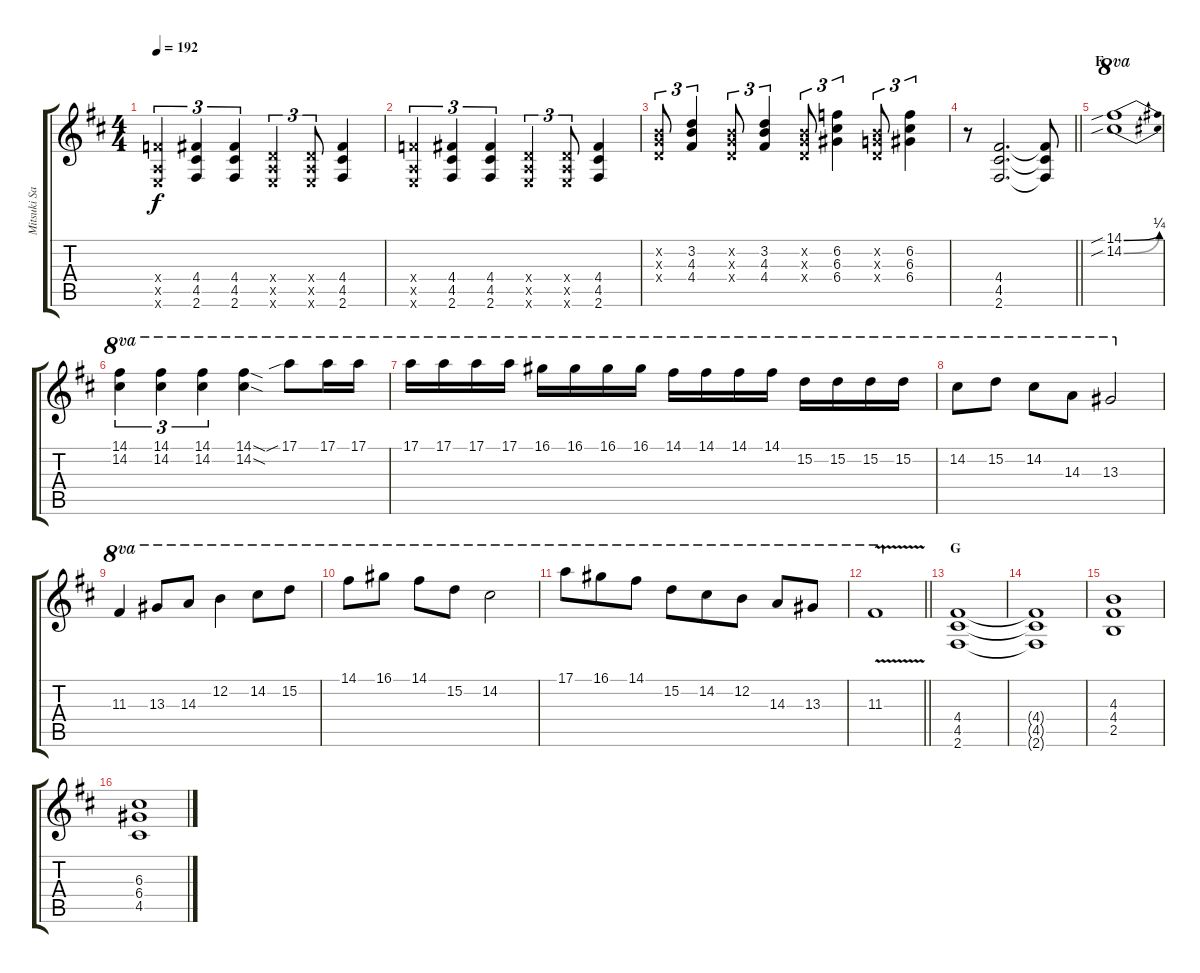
\track ("Mitsuki Sakai" "Mitsuki Sa") {instrument distortionguitar}
\staff {score tabs}
\tuning (E4 B3 G3 D3 A2 E2) {hide}
\ts (4 4)
\tempo 192
\clef g2
\ks bminor
(3.4{x} 0.5{x} 0.6{x}).4{tu (3 2) dy f} (4.4 4.5 2.6).4{tu (3 2)} (4.4 4.5 2.6).4{tu (3 2)} (0.4{x} 0.5{x} 0.6{x}).4{tu (3 2)} (0.4{x} 0.5{x} 0.6{x}).8{tu (3 2)} (4.4 4.5 2.6).4 |
(3.4{x} 0.5{x} 0.6{x}).4{tu (3 2)} (4.4 4.5 2.6).4{tu (3 2)} (4.4 4.5 2.6).4{tu (3 2)} (0.4{x} 0.5{x} 0.6{x}).4{tu (3 2)} (0.4{x} 0.5{x} 0.6{x}).8{tu (3 2)} (4.4 4.5 2.6).4 |
(0.2{x} 0.3{x} 0.4{x}).8{tu (3 2)} (3.2 4.3 4.4).4{tu (3 2)} (0.2{x} 0.3{x} 0.4{x}).8{tu (3 2)} (3.2 4.3 4.4).4{tu (3 2)} (0.2{x} 0.3{x} 0.4{x}).8{tu (3 2)} (6.2 6.3 6.4).4{tu (3 2)} (0.2{x} 0.3{x} 0.4{x}).8{tu (3 2)} (6.2 6.3 6.4).4{tu (3 2)} |
\barLineRight lightlight
r.8 (4.4 4.5 2.6).2{d} (4.4{t} 4.5{t} 2.6{t}).8 |
\section ("" "F")
(14.1{be (bend 0 0 60 1) sib} 14.2{be (bend 0 0 60 1) sib}).1{ot 8va volume 15 balance 8} |
(14.1 14.2).4{tu (3 2) ot 8va} (14.1 14.2).4{tu (3 2) ot 8va} (14.1 14.2).4{tu (3 2) ot 8va} (14.1{sod} 14.2{sod}).4{ot 8va} 17.1{sib}.8{ot 8va} 17.1.16{ot 8va} 17.1.16{ot 8va} |
17.1.16{ot 8va} 17.1.16{ot 8va} 17.1.16{ot 8va} 17.1.16{ot 8va} 16.1.16{ot 8va} 16.1.16{ot 8va} 16.1.16{ot 8va} 16.1.16{ot 8va} 14.1.16{ot 8va} 14.1.16{ot 8va} 14.1.16{ot 8va} 14.1.16{ot 8va} 15.2.16{ot 8va} 15.2.16{ot 8va} 15.2.16{ot 8va} 15.2.16{ot 8va} |
14.2.8{ot 8va} 15.2.8{ot 8va} 14.2.8{ot 8va} 14.3.8{ot 8va} 13.3.2{ot 8va} |
11.3.4{ot 8va} 13.3.8{ot 8va} 14.3.8{ot 8va} 12.2.4{ot 8va} 14.2.8{ot 8va} 15.2.8{ot 8va} |
14.1.8{ot 8va} 16.1.8{ot 8va} 14.1.8{ot 8va} 15.2.8{ot 8va} 14.2.2{ot 8va} |
17.1.8{ot 8va} 16.1.8{ot 8va beam merge} 14.1.8{ot 8va beam split} 15.2.8{ot 8va beam merge} 14.2.8{ot 8va} 12.2.8{ot 8va} 14.3.8{ot 8va} 13.3.8{ot 8va} |
\barLineRight lightlight
11.3{v}.1{ot 8va} |
\section ("" "G")
(4.4 4.5 2.6).1{volume 12} |
(4.4{t} 4.5{t} 2.6{t}).1 |
(4.3 4.4 2.5).1 |
(6.3 6.4 4.5).1
